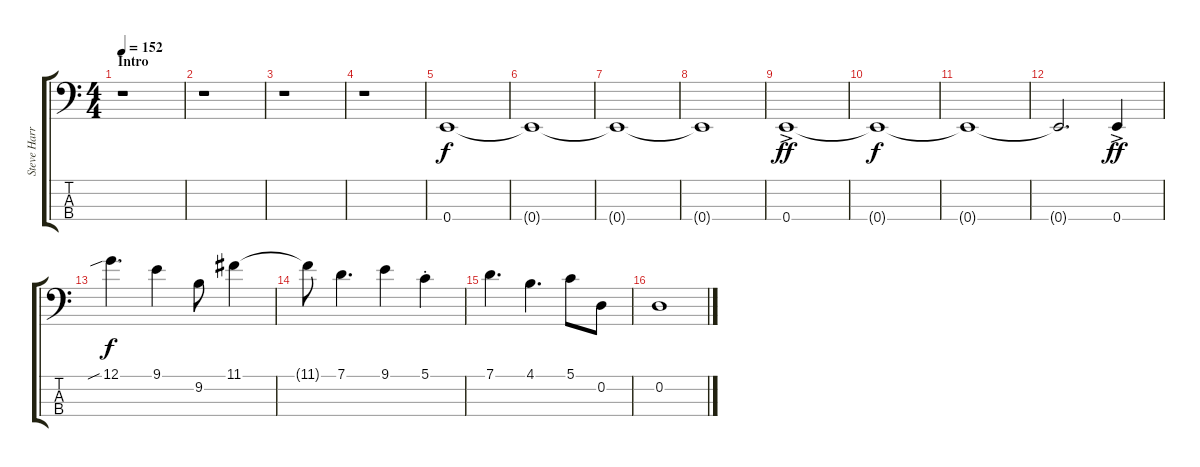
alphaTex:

\track ("Steve Harris" "Steve Harr") {instrument electricbassfinger}
\staff {score tabs}
\tuning (G2 D2 A1 E1) {hide}
\ts (4 4)
\section ("" "Intro")
\tempo 152
\clef f4
\ks c
r.1{dy f instrument electricbassfinger} |
r.1 |
r.1 |
r.1 |
0.4.1 |
0.4{t}.1 |
0.4{t}.1 |
0.4{t}.1 |
0.4{ac}.1{dy ff} |
0.4{t}.1{dy f} |
0.4{t}.1 |
0.4{t}.2{d} 0.4{ac}.4{dy ff} |
12.1{sib}.4{d dy f} 9.1.4 9.2.8 11.1.4 |
11.1{t}.8 7.1.4{d} 9.1.4 5.1{st}.4 |
7.1.4{d} 4.1.4{d} 5.1.8 0.2.8 |
0.2.1
